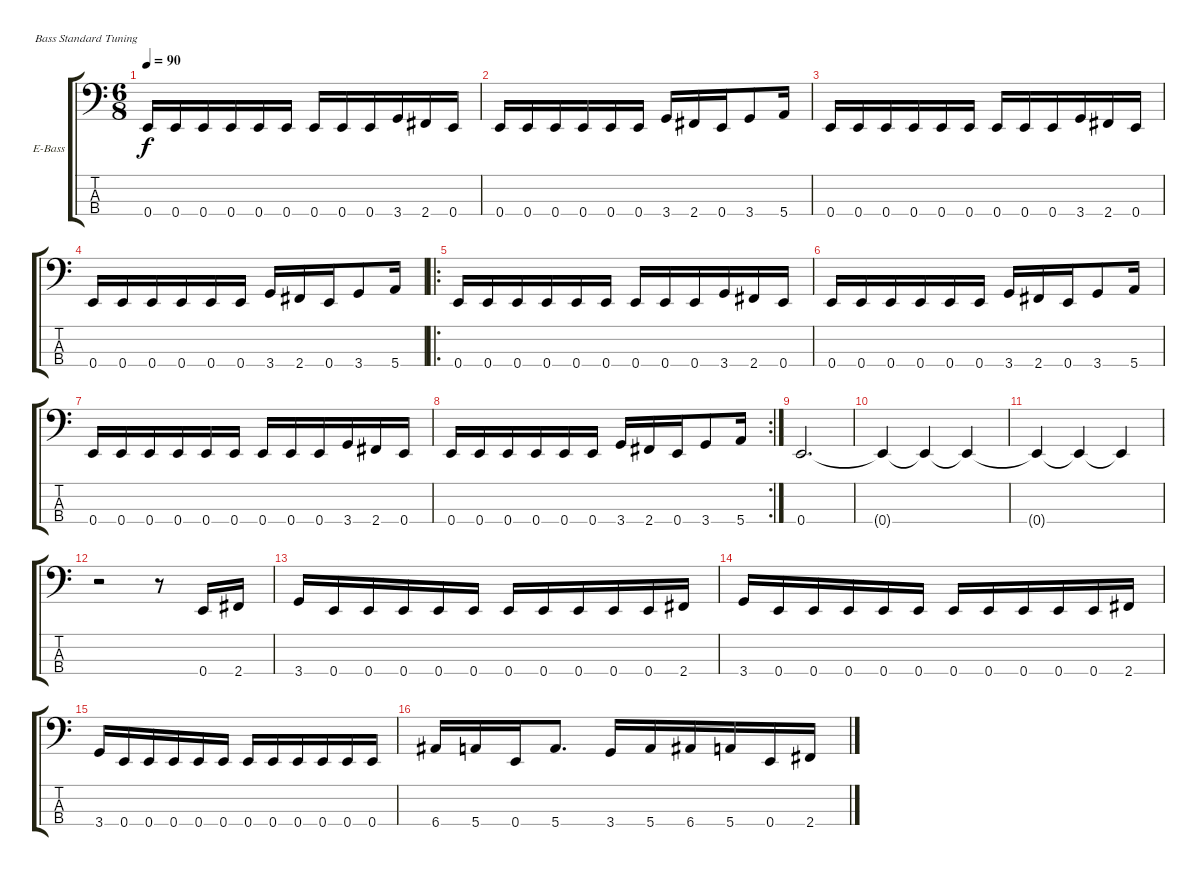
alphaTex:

\defaultSystemsLayout 4
\bracketExtendMode groupsimilarinstruments
\firstSystemTrackNameOrientation horizontal
\otherSystemsTrackNameOrientation horizontal
\track ("Peter Baltes" "E-Bass") {instrument electricbassfinger}
\staff {score tabs}
\tuning (G2 D2 A1 E1)
\ts (6 8)
\tempo 90
\clef f4
\ks c
0.4.16{dy f instrument electricbassfinger} 0.4.16 0.4.16 0.4.16 0.4.16 0.4.16 0.4.16 0.4.16 0.4.16 3.4.16 2.4.16 0.4.16 |
0.4.16 0.4.16 0.4.16 0.4.16 0.4.16 0.4.16 3.4.16 2.4.16 0.4.16 3.4.8 5.4.16 |
0.4.16 0.4.16 0.4.16 0.4.16 0.4.16 0.4.16 0.4.16 0.4.16 0.4.16 3.4.16 2.4.16 0.4.16 |
0.4.16 0.4.16 0.4.16 0.4.16 0.4.16 0.4.16 3.4.16 2.4.16 0.4.16 3.4.8 5.4.16 |
\ro
0.4.16 0.4.16 0.4.16 0.4.16 0.4.16 0.4.16 0.4.16 0.4.16 0.4.16 3.4.16 2.4.16 0.4.16 |
0.4.16 0.4.16 0.4.16 0.4.16 0.4.16 0.4.16 3.4.16 2.4.16 0.4.16 3.4.8 5.4.16 |
0.4.16 0.4.16 0.4.16 0.4.16 0.4.16 0.4.16 0.4.16 0.4.16 0.4.16 3.4.16 2.4.16 0.4.16 |
\rc 2
0.4.16 0.4.16 0.4.16 0.4.16 0.4.16 0.4.16 3.4.16 2.4.16 0.4.16 3.4.8 5.4.16 |
0.4.2{d} |
0.4{t}.4 0.4{t}.4 0.4{t}.4 |
0.4{t}.4 0.4{t}.4 0.4{t}.4 |
r.2 r.8 0.4.16 2.4.16 |
3.4.16 0.4.16 0.4.16 0.4.16 0.4.16 0.4.16 0.4.16 0.4.16 0.4.16 0.4.16 0.4.16 2.4.16 |
3.4.16 0.4.16 0.4.16 0.4.16 0.4.16 0.4.16 0.4.16 0.4.16 0.4.16 0.4.16 0.4.16 2.4.16 |
3.4.16 0.4.16 0.4.16 0.4.16 0.4.16 0.4.16 0.4.16 0.4.16 0.4.16 0.4.16 0.4.16 0.4.16 |
6.4.16 5.4.16 0.4.16 5.4.8{d} 3.4.16 5.4.16 6.4.16 5.4.16 0.4.16 2.4.16
